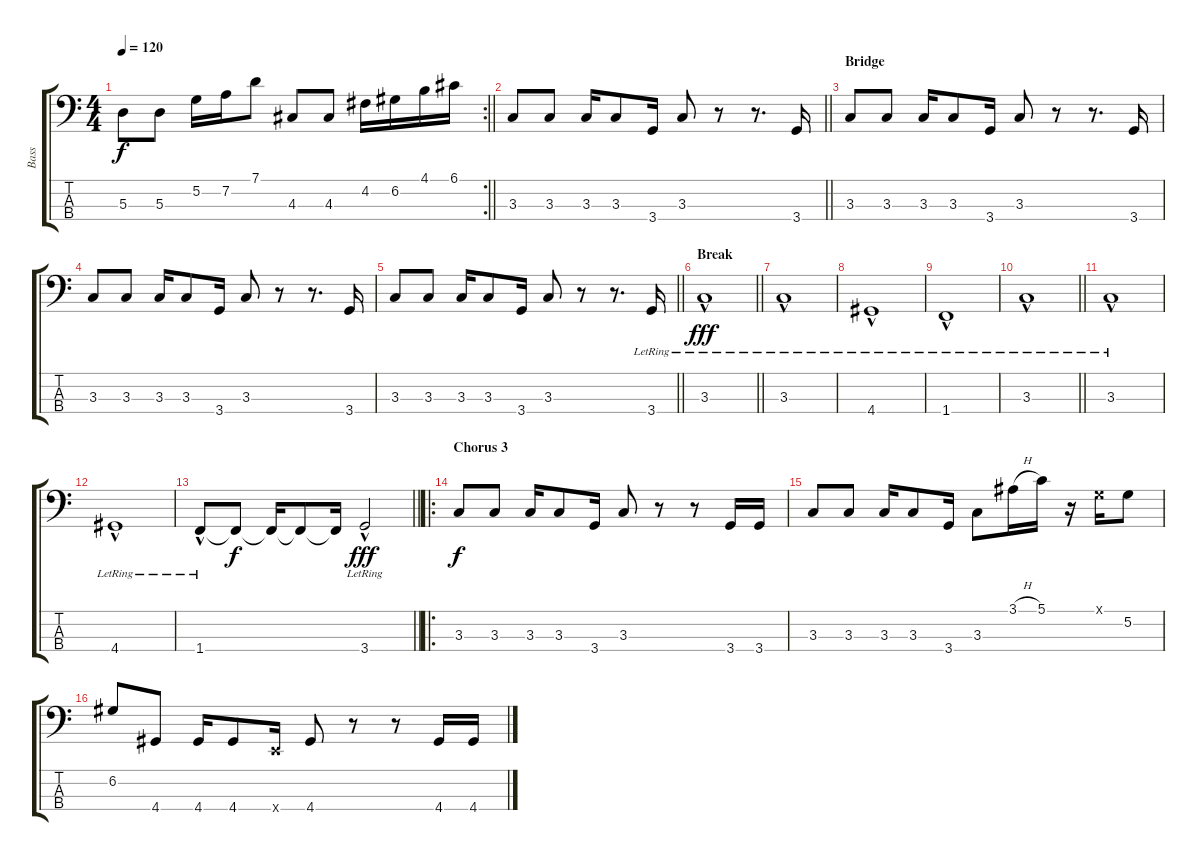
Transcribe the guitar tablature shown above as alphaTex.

\track ("Bass" "Bass") {instrument electricbassfinger}
\staff {score tabs}
\tuning (G2 D2 A1 E1) {hide}
\rc 2
\ts (4 4)
\tempo 120
\clef f4
\barLineRight lightlight
\ks c
5.3.8{dy f} 5.3.8 5.2.16 7.2.16 7.1.8 4.3.8 4.3.8 4.2.16 6.2.16 4.1.16 6.1.16 |
\barLineRight lightlight
3.3.8 3.3.8 3.3.16 3.3.8 3.4.16 3.3.8 r.8 r.8{d} 3.4.16 |
\section ("" "Bridge")
3.3.8 3.3.8 3.3.16 3.3.8 3.4.16 3.3.8 r.8 r.8{d} 3.4.16 |
3.3.8 3.3.8 3.3.16 3.3.8 3.4.16 3.3.8 r.8 r.8{d} 3.4.16 |
\barLineRight lightlight
3.3.8 3.3.8 3.3.16 3.3.8 3.4.16 3.3.8 r.8 r.8{d} 3.4{lr}.16 |
\section ("" "Break")
\barLineRight lightlight
3.3{hac lr}.1{dy fff} |
3.3{hac lr}.1 |
4.4{hac lr}.1 |
1.4{hac lr}.1 |
\barLineRight lightlight
3.3{hac lr}.1 |
3.3{hac lr}.1 |
4.4{hac lr}.1 |
\barLineRight lightlight
1.4{hac lr}.8 1.4{t}.8{dy f} 1.4{t}.16 1.4{t}.8 1.4{t}.16 3.4{hac lr}.2{dy fff} |
\ro
\section ("" "Chorus 3")
3.3.8{dy f} 3.3.8 3.3.16 3.3.8 3.4.16 3.3.8 r.8 r.8 3.4.16 3.4.16 |
3.3.8 3.3.8 3.3.16 3.3.8 3.4.16 3.3.8 3.1{h}.16 5.1.16 r.16 0.1{x}.16 5.2.8 |
6.2.8 4.4.8 4.4.16 4.4.8 0.4{x}.16 4.4.8 r.8 r.8 4.4.16 4.4.16
